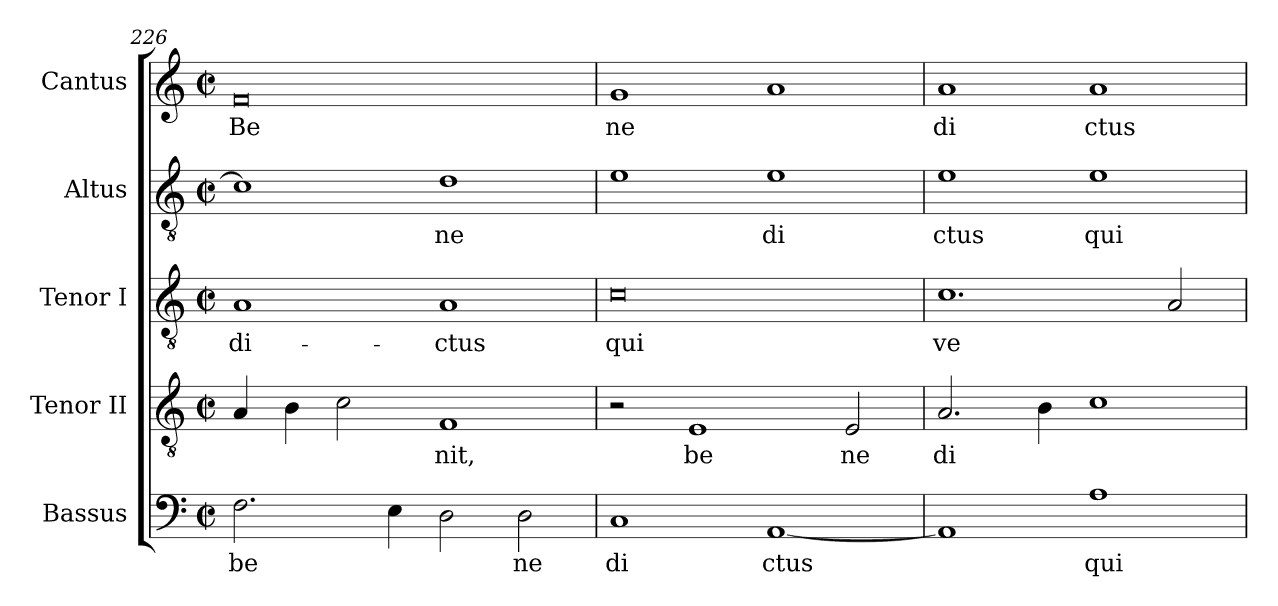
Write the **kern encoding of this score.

**kern	**text	**kern	**text	**kern	**text	**kern	**text	**kern	**text
*part5	*part5	*part4	*part4	*part3	*part3	*part2	*part2	*part1	*part1
*staff5	*staff5	*staff4	*staff4	*staff3	*staff3	*staff2	*staff2	*staff1	*staff1
*I"Bassus	*	*I"Tenor II	*	*I"Tenor I	*	*I"Altus	*	*I"Cantus	*
*I'B	*	*I'T II	*	*I'T I	*	*I'A	*	*I'C	*
*clefF4	*	*clefGv2	*	*clefGv2	*	*clefGv2	*	*clefG2	*
*k[]	*	*k[]	*	*k[]	*	*k[]	*	*k[]	*
*C:	*	*C:	*	*C:	*	*C:	*	*C:	*
*M2/2	*	*M2/2	*	*M2/2	*	*M2/2	*	*M2/2	*
*met(c|)	*	*met(c|)	*	*met(c|)	*	*met(c|)	*	*met(c|)	*
=226	=226	=226	=226	=226	=226	=226	=226	=226	=226
!	!LO:LY:b:cj	!	!LO:LY:b:cj	!	!LO:LY:b:cj	!	!LO:LY:b:cj	!	!LO:LY:b:cj
2.F\	be	4A/	--	1A	-di-	1c]	.	0f	Be
!	!	!	!LO:LY:b:cj	!	!	!	!	!	!
.	.	4B\	--	.	.	.	.	.	.
!	!	!	!LO:LY:b:cj	!	!	!	!	!	!
.	.	2c\	--	.	.	.	.	.	.
!	!LO:LY:b:cj	!	!	!	!	!	!	!	!
4E\	.	.	.	.	.	.	.	.	.
!	!LO:LY:b:cj	!	!LO:LY:b:cj	!	!LO:LY:b:cj	!	!LO:LY:b:cj	!	!
2D\	.	1F	-nit,	1A	-ctus	1d	ne	.	.
!	!LO:LY:b:cj	!	!	!	!	!	!	!	!
2D\	ne	.	.	.	.	.	.	.	.
!!LO:LB:g=z
=227	=227	=227	=227	=227	=227	=227	=227	=227	=227
!	!LO:LY:b:cj	!	!	!	!LO:LY:b:cj	!	!LO:LY:b:cj	!	!LO:LY:b:cj
1C	di	2r	.	0c	qui	1e	.	1g	ne
!	!	!	!LO:LY:b:cj	!	!	!	!	!	!
.	.	1E	be	.	.	.	.	.	.
!	!LO:LY:b:cj	!	!	!	!	!	!LO:LY:b:cj	!	!LO:LY:b:cj
[<1AA	ctus	.	.	.	.	1e	di	1a	.
!	!	!	!LO:LY:b:cj	!	!	!	!	!	!
.	.	2E/	ne	.	.	.	.	.	.
=228	=228	=228	=228	=228	=228	=228	=228	=228	=228
!	!LO:LY:b:cj	!	!LO:LY:b:cj	!	!LO:LY:b:cj	!	!LO:LY:b:cj	!	!LO:LY:b:cj
1AA]	.	2.A/	di	1.c	ve	1e	ctus	1a	di
!	!	!	!LO:LY:b:cj	!	!	!	!	!	!
.	.	4B\	.	.	.	.	.	.	.
!	!LO:LY:b:cj	!	!LO:LY:b:cj	!	!	!	!LO:LY:b:cj	!	!LO:LY:b:cj
1A	qui	1c	.	.	.	1e	qui	1a	ctus
!	!	!	!	!	!LO:LY:b:cj	!	!	!	!
.	.	.	.	2A/	.	.	.	.	.
=	=	=	=	=	=	=	=	=	=
*-	*-	*-	*-	*-	*-	*-	*-	*-	*-
